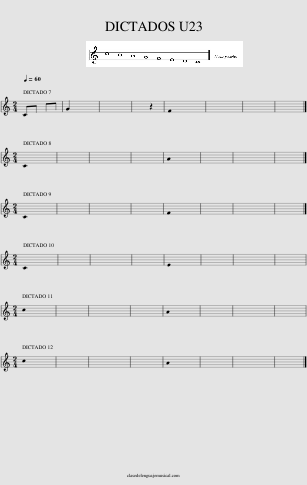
X:1
%%score 1 2
L:1/8
Q:1/4=60
M:2/4
I:linebreak $
K:C
V:1 treble
V:2 perc stafflines=1
K:none
V:1
 Cx xx | G2 xx | x2 x2 | x2 z2 | Fx xx | %5
 x2 xx | x2 x2 | x4 |]$[M:2/4] C2 xx | x2 x2 | %10
 xx xx | x2 x2 | A2 xx | x2 x2 | xx xx | %15
 x4 |]$[M:2/4] C2 xx | x2 x2 | xx xx | x2 x2 | %20
 F2 xx | x2 x2 | xx xx | x4 |]$[M:2/4] C2 xx | %25
 x2 x2 | xx xx | x2 x2 | E2 xx | x2 x2 | %30
 xx xx | x4 |$[M:2/4] c2 xx | x2 x2 | xx xx | %35
 x2 x2 | A2 xx | x2 x2 | xx xx | x4 |$ %40
[M:2/4] c2 xx | x2 x2 | xx xx | x2 x2 | A2 xx | %45
 x2 x2 | xx xx | x4 |] %48
V:2
 ^B,2 E2 | ^B,2 E2 | ^B,2 E2 | ^B,2 E2 | ^B,2 E2 | %5
 ^B,2 E2 | ^B,2 E2 | ^B,2 E2 |]$[M:2/4] ^B,2 E2 | ^B,2 E2 | %10
 ^B,2 E2 | ^B,2 E2 | ^B,2 E2 | ^B,2 E2 | ^B,2 E2 | %15
 ^B,2 E2 |]$[M:2/4] ^B,2 E2 | ^B,2 E2 | ^B,2 E2 | ^B,2 E2 | %20
 ^B,2 E2 | ^B,2 E2 | ^B,2 E2 | ^B,2 E2 |]$[M:2/4] ^B,2 E2 | %25
 ^B,2 E2 | ^B,2 E2 | ^B,2 E2 | ^B,2 E2 | ^B,2 E2 | %30
 ^B,2 E2 | ^B,2 E2 |$[M:2/4] ^B,2 E2 | ^B,2 E2 | ^B,2 E2 | %35
 ^B,2 E2 | ^B,2 E2 | ^B,2 E2 | ^B,2 E2 | ^B,2 E2 |$ %40
[M:2/4] ^B,2 E2 | ^B,2 E2 | ^B,2 E2 | ^B,2 E2 | ^B,2 E2 | %45
 ^B,2 E2 | ^B,2 E2 | ^B,2 E2 |] %48
